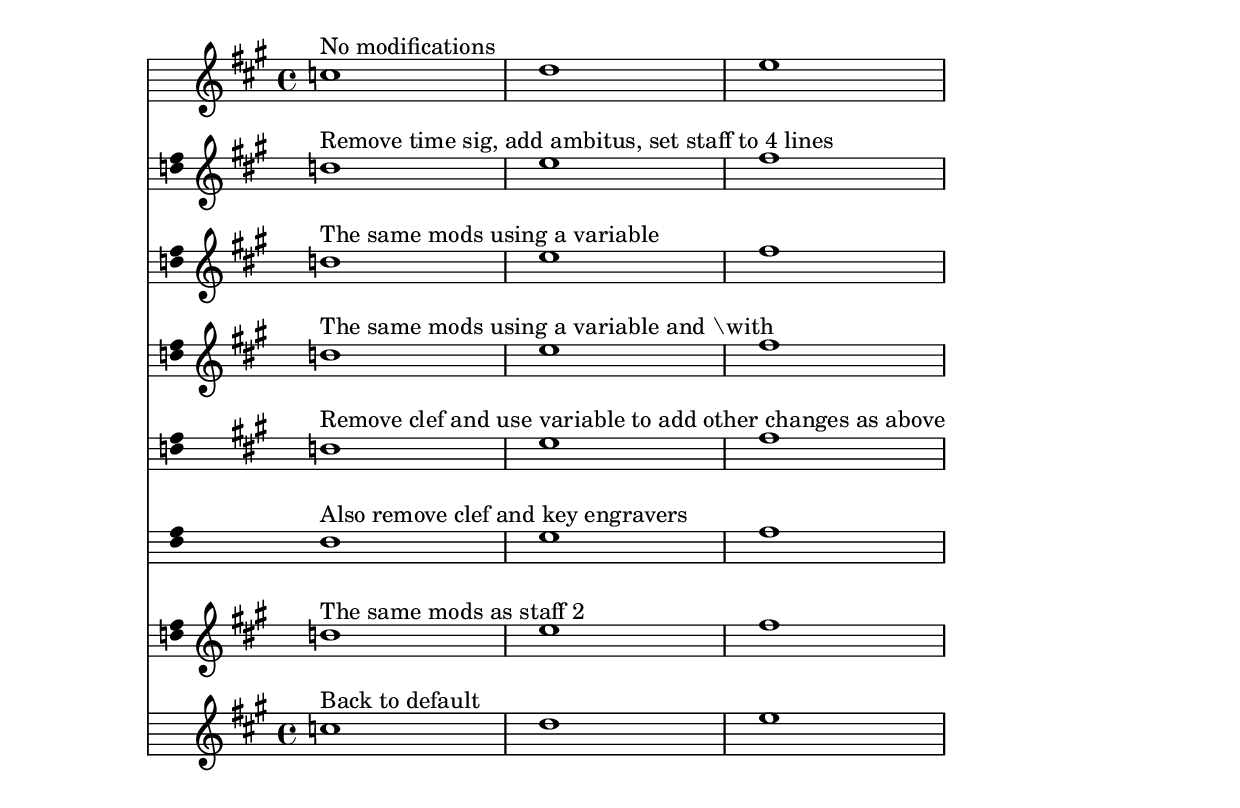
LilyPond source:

\version "2.19.46"

\header  {
texidoc = "Context modifications can be stored into a variable as a
\with object. They can be later inserted into another \with block."
}

% Some sample modifications to be inserted into a \with block later on
ctxmod = \with {
  \remove "Time_signature_engraver"
  \consists "Ambitus_engraver"
  \override StaffSymbol.line-count = 4
}

music = \relative { \key fis \minor c''1 d e }

\score { <<
  % No modifications:
  \new Staff { <>^\markup { No modifications } \music }
  \new Staff \with {
    \remove "Time_signature_engraver"
    \consists "Ambitus_engraver"
    \override StaffSymbol.line-count = 4
  } {
    <>^\markup { "Remove time sig, add ambitus, set staff to 4 lines" }
    \music }
  % The same mods as direct value of \with
  \new Staff \with \ctxmod {
    <>^\markup { "The same mods using a variable" } \music
  }
  % Some context modifications manually written in a \with block
  \new Staff \with { \ctxmod } {
    <>^\markup { "The same mods using a variable and \with" }
    \music
  }
  % Mods before a context mod in a with block are working:
  \new Staff \with {
    \remove "Clef_engraver"
    \ctxmod
  } {
    <>^\markup { "Remove clef and use variable to add other changes as above" }
    \music
  }
  % Mods before and after a context mod in a with block are working:
  \new Staff \with {
    \remove "Clef_engraver"
    \ctxmod
    \remove "Key_engraver"
  } { <>^\markup { "Also remove clef and key engravers" } \music }
  % Test rendered redundant by issue 4911
  \new Staff \with \ctxmod { <>^\markup { "The same mods as staff 2" } \music }
  \new Staff { <>^\markup { "Back to default" } \music }
>>
}
